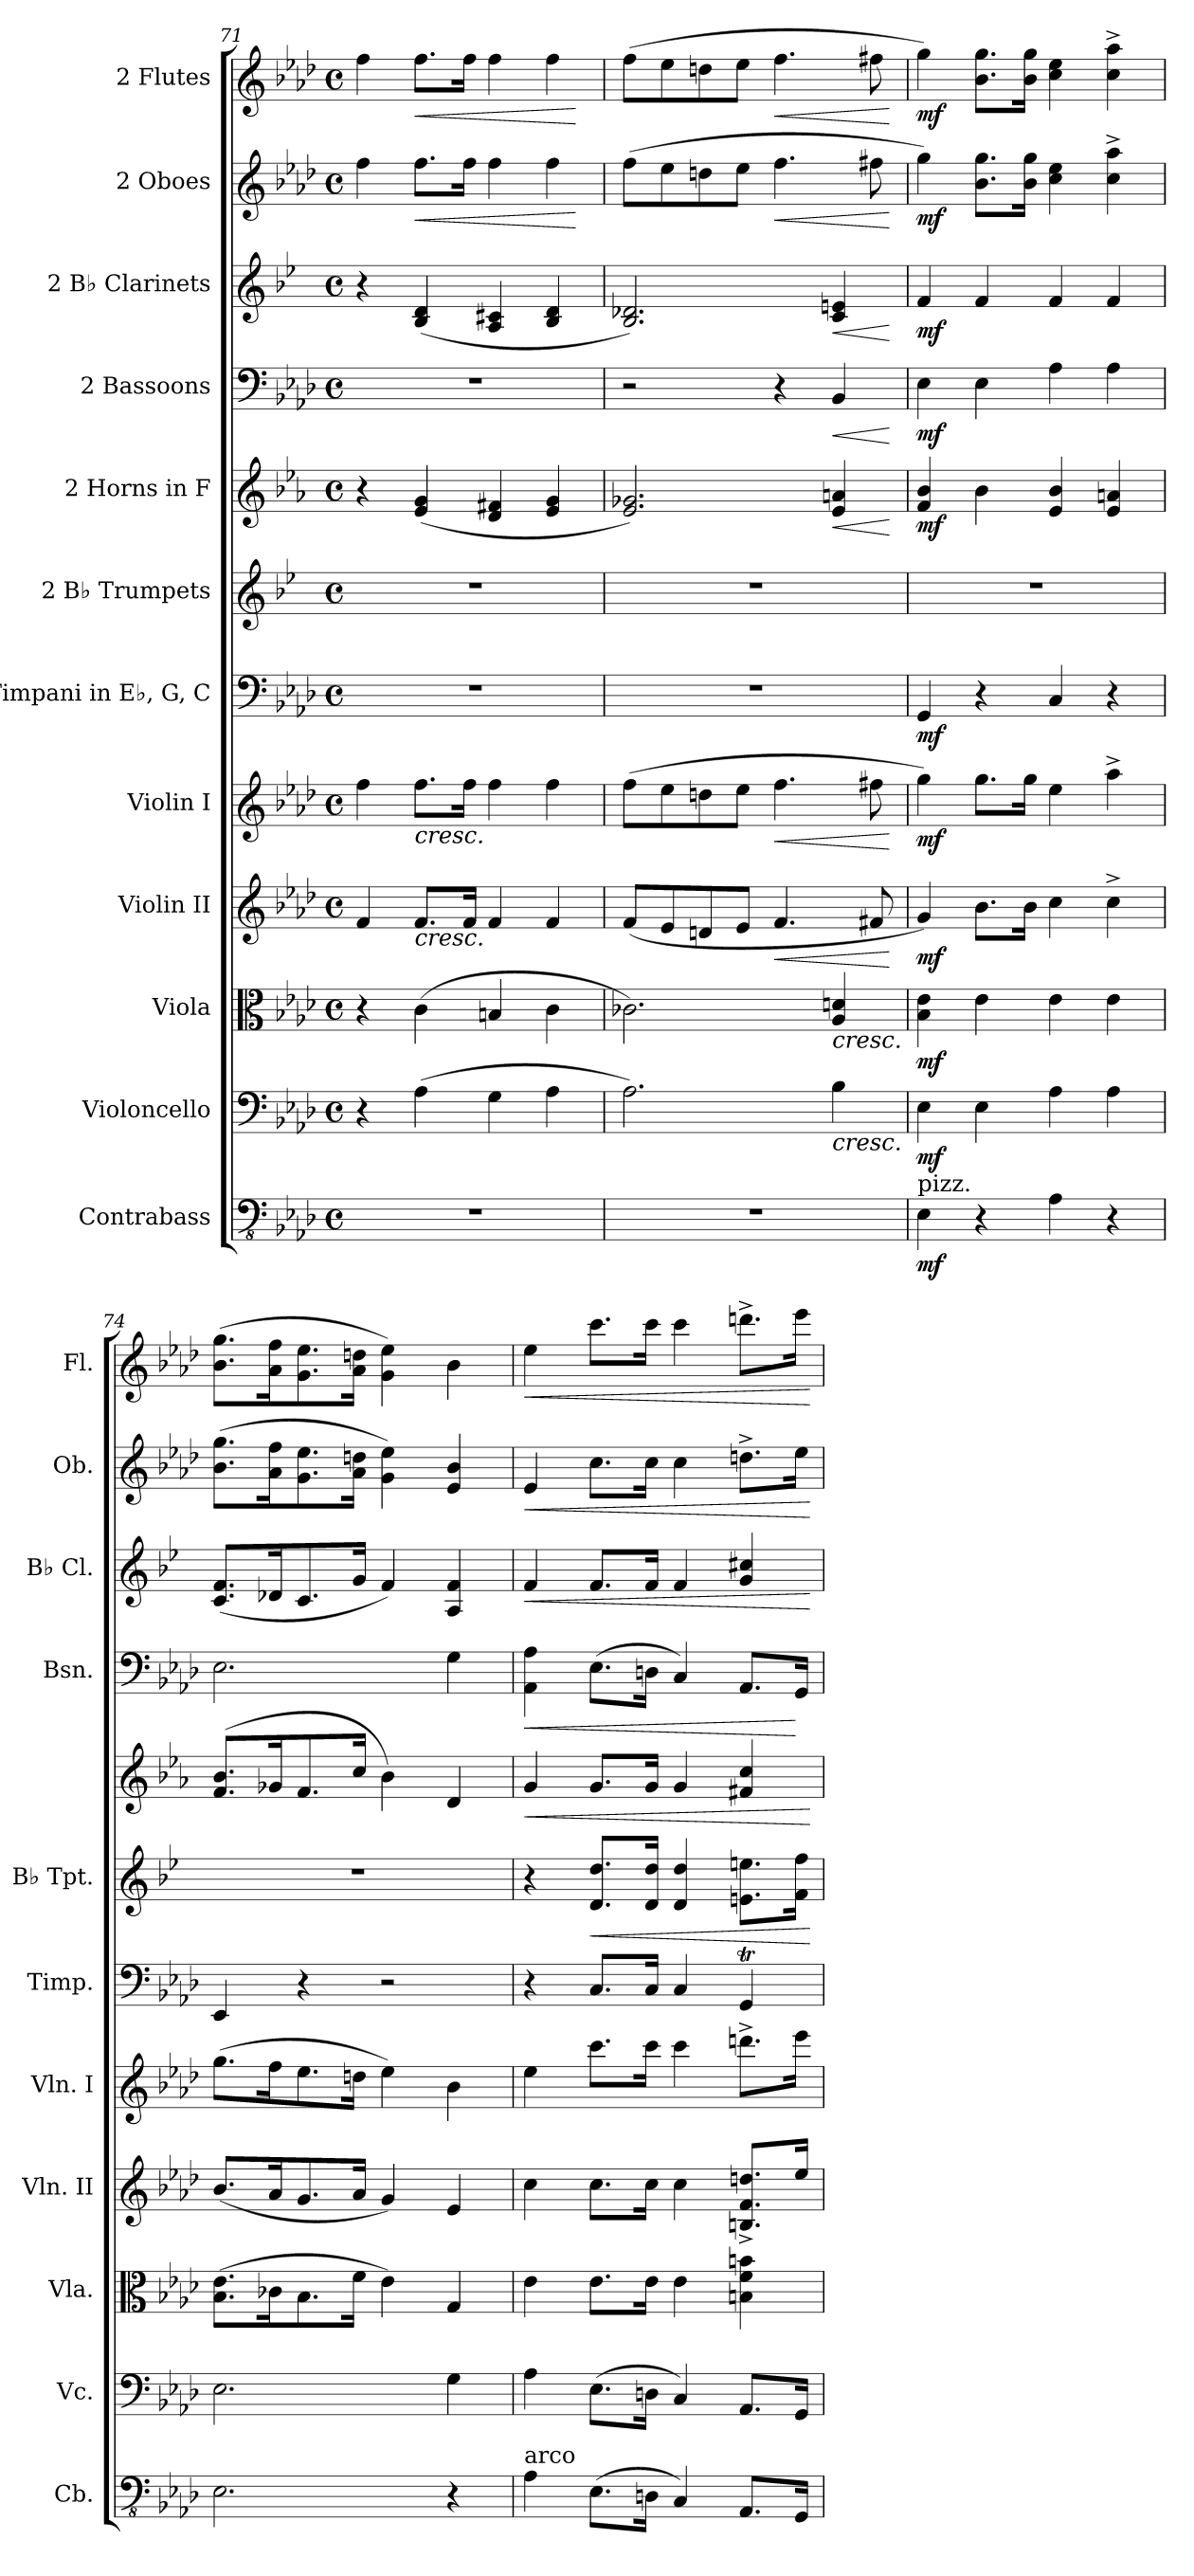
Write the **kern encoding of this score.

**kern	**dynam	**kern	**dynam	**kern	**dynam	**kern	**dynam	**kern	**dynam	**kern	**dynam	**kern	**dynam	**kern	**dynam	**kern	**dynam	**kern	**dynam	**kern	**dynam	**kern	**dynam
*part12	*part12	*part11	*part11	*part10	*part10	*part9	*part9	*part8	*part8	*part7	*part7	*part6	*part6	*part5	*part5	*part4	*part4	*part3	*part3	*part2	*part2	*part1	*part1
*staff12	*staff12	*staff11	*staff11	*staff10	*staff10	*staff9	*staff9	*staff8	*staff8	*staff7	*staff7	*staff6	*staff6	*staff5	*staff5	*staff4	*staff4	*staff3	*staff3	*staff2	*staff2	*staff1	*staff1
*I"Contrabass	*	*I"Violoncello	*	*I"Viola	*	*I"Violin II	*	*I"Violin I	*	*I"Timpani in E♭, G, C	*	*I"2 B♭ Trumpets	*	*I"2 Horns in F	*	*I"2 Bassoons	*	*I"2 B♭ Clarinets	*	*I"2 Oboes	*	*I"2 Flutes	*
*I'Cb.	*	*I'Vc.	*	*I'Vla.	*	*I'Vln. II	*	*I'Vln. I	*	*I'Timp.	*	*I'B♭ Tpt.	*	*	*	*I'Bsn.	*	*I'B♭ Cl.	*	*I'Ob.	*	*I'Fl.	*
*clefFv4	*	*clefF4	*	*clefC3	*	*clefG2	*	*clefG2	*	*clefF4	*	*clefG2	*	*clefG2	*	*clefF4	*	*clefG2	*	*clefG2	*	*clefG2	*
*	*	*	*	*	*	*	*	*	*	*	*	*ITrd1c2	*	*ITrd4c7	*	*	*	*ITrd1c2	*	*	*	*	*
*k[b-e-a-d-]	*	*k[b-e-a-d-]	*	*k[b-e-a-d-]	*	*k[b-e-a-d-]	*	*k[b-e-a-d-]	*	*k[b-e-a-d-]	*	*k[b-e-a-d-]	*	*k[b-e-a-d-]	*	*k[b-e-a-d-]	*	*k[b-e-a-d-]	*	*k[b-e-a-d-]	*	*k[b-e-a-d-]	*
*M4/4	*	*M4/4	*	*M4/4	*	*M4/4	*	*M4/4	*	*M4/4	*	*M4/4	*	*M4/4	*	*M4/4	*	*M4/4	*	*M4/4	*	*M4/4	*
*met(c)	*	*met(c)	*	*met(c)	*	*met(c)	*	*met(c)	*	*met(c)	*	*met(c)	*	*met(c)	*	*met(c)	*	*met(c)	*	*met(c)	*	*met(c)	*
=71	=71	=71	=71	=71	=71	=71	=71	=71	=71	=71	=71	=71	=71	=71	=71	=71	=71	=71	=71	=71	=71	=71	=71
1r	.	4r	.	4r	.	4f/	.	4ff\	.	1r	.	1r	.	4r	.	1r	.	4r	.	4ff\	.	4ff\	.
!	!	!	!	!	!	!	!LO:HP:b	!	!LO:HP:b	!	!	!	!	!	!	!	!	!	!	!	!LO:HP:b	!	!LO:HP:b
.	.	(>4A-\	.	(>4c\	.	8.f/L	<	8.ff\L	<	.	.	.	.	(4A-/ 4c/	.	.	.	(4A-/ 4c/	.	8.ff\L	<	8.ff\L	<
.	.	.	.	.	.	16f/Jk	.	16ff\Jk	.	.	.	.	.	.	.	.	.	.	.	16ff\Jk	.	16ff\Jk	.
.	.	4G\	.	4Bn/	.	4f/	.	4ff\	.	.	.	.	.	4G/ 4Bn/	.	.	.	4G/ 4Bn/	.	4ff\	.	4ff\	.
.	.	4A-\	.	4c\	.	4f/	.	4ff\	.	.	.	.	.	4A-/ 4c/	.	.	.	4A-/ 4c/	.	4ff\	.	4ff\	.
.	.	.	.	.	.	.	.	.	.	.	.	.	.	.	.	.	.	.	.	.	[	.	[
=72	=72	=72	=72	=72	=72	=72	=72	=72	=72	=72	=72	=72	=72	=72	=72	=72	=72	=72	=72	=72	=72	=72	=72
1r	.	2.A-\)	.	2.c-X\)	.	(8f/L	.	(>8ff\L	.	1r	.	1r	.	2.A-/ 2.c-X/)	.	2r	.	2.A-/ 2.c-X/)	.	(>8ff\L	.	(>8ff\L	.
.	.	.	.	.	.	8e-/	.	8ee-\	.	.	.	.	.	.	.	.	.	.	.	8ee-\	.	8ee-\	.
.	.	.	.	.	.	8dn/	.	8ddn\	.	.	.	.	.	.	.	.	.	.	.	8ddn\	.	8ddn\	.
.	.	.	.	.	.	8e-/J	.	8ee-\J	.	.	.	.	.	.	.	.	.	.	.	8ee-\J	.	8ee-\J	.
!	!	!	!	!	!	!	!LO:HP:b	!	!LO:HP:b	!	!	!	!	!	!	!	!	!	!	!	!LO:HP:b	!	!LO:HP:b
.	.	.	.	.	.	4.f/	<	4.ff\	<	.	.	.	.	.	.	4r	.	.	.	4.ff\	<	4.ff\	<
!	!	!	!LO:HP:b	!	!LO:HP:b	!	!	!	!	!	!	!	!	!	!LO:HP:b	!	!LO:HP:b	!	!LO:HP:b	!	!	!	!
.	.	4B-\	<	4A-/ 4dn/	<	.	.	.	.	.	.	.	.	4A-/ 4dn/	<	4BB-/	<	4B-/ 4dn/	<	.	.	.	.
.	.	.	.	.	.	8f#X/	.	8ff#X\	.	.	.	.	.	.	.	.	.	.	.	8ff#X\	.	8ff#X\	.
.	.	.	.	.	.	.	[	.	[	.	.	.	.	.	[	.	[	.	[	.	[	.	[
=73	=73	=73	=73	=73	=73	=73	=73	=73	=73	=73	=73	=73	=73	=73	=73	=73	=73	=73	=73	=73	=73	=73	=73
!LO:TX:a:t=pizz.	!	!	!	!	!	!	!	!	!	!	!	!	!	!	!	!	!	!	!	!	!	!	!
!	!LO:DY:b	!	!LO:DY:b	!	!LO:DY:b	!	!LO:DY:b	!	!LO:DY:b	!	!LO:DY:b	!	!	!	!LO:DY:b	!	!LO:DY:b	!	!LO:DY:b	!	!LO:DY:b	!	!LO:DY:b
4EE-\	mf	4E-\	mf	4B-\ 4e-\	mf	4g/)	mf	4gg\)	mf	4GG/	mf	1r	.	4B-/ 4e-/	mf	4E-\	mf	4e-/	mf	4gg\)	mf	4gg\)	mf
4r	.	4E-\	.	4e-\	.	8.b-\L	.	8.gg\L	.	4r	.	.	.	4e-\	.	4E-\	.	4e-/	.	8.b-\ 8.gg\L	.	8.b-\ 8.gg\L	.
.	.	.	.	.	.	16b-\Jk	.	16gg\Jk	.	.	.	.	.	.	.	.	.	.	.	16b-\ 16gg\Jk	.	16b-\ 16gg\Jk	.
4AA-\	.	4A-\	.	4e-\	.	4cc\	.	4ee-\	.	4C/	.	.	.	4A-/ 4e-/	.	4A-\	.	4e-/	.	4cc\ 4ee-\	.	4cc\ 4ee-\	.
4r	.	4A-\	.	4e-\	.	4cc^\	.	4aa-^\	.	4r	.	.	.	4A-/ 4dn/	.	4A-\	.	4e-/	.	4cc\^ 4aa-\^	.	4cc\^ 4aa-\^	.
!!LO:PB:g=z
=74	=74	=74	=74	=74	=74	=74	=74	=74	=74	=74	=74	=74	=74	=74	=74	=74	=74	=74	=74	=74	=74	=74	=74
2.EE-\	.	2.E-\	.	(>8.B-\ 8.e-\L	.	(8.b-/L	.	(>8.gg\L	.	4EE-/	.	1r	.	(>8.B-/ 8.e-/L	.	2.E-\	.	(8.B-/ 8.e-/L	.	(>8.b-\ 8.gg\L	.	(>8.b-\ 8.gg\L	.
.	.	.	.	16c-X\K	.	16a-/K	.	16ff\K	.	.	.	.	.	16c-X/K	.	.	.	16c-X/K	.	16a-\ 16ff\K	.	16a-\ 16ff\K	.
.	.	.	.	8.B-\	.	8.g/	.	8.ee-\	.	4r	.	.	.	8.B-/	.	.	.	8.B-/	.	8.g\ 8.ee-\	.	8.g\ 8.ee-\	.
.	.	.	.	16f\Jk	.	16a-/Jk	.	16ddn\Jk	.	.	.	.	.	16f/Jk	.	.	.	16f/Jk	.	16a-\ 16ddn\Jk	.	16a-\ 16ddn\Jk	.
.	.	.	.	4e-\)	.	4g/)	.	4ee-\)	.	2r	.	.	.	4e-\)	.	.	.	4e-/)	.	4g\ 4ee-\)	.	4g\ 4ee-\)	.
4r	.	4G\	.	4G/	.	4e-/	.	4b-\	.	.	.	.	.	4G/	.	4G\	.	4G/ 4e-/	.	4e-/ 4b-/	.	4b-\	.
=75	=75	=75	=75	=75	=75	=75	=75	=75	=75	=75	=75	=75	=75	=75	=75	=75	=75	=75	=75	=75	=75	=75	=75
!LO:TX:a:t=arco	!	!	!	!	!	!	!	!	!	!	!	!	!	!	!	!	!	!	!	!	!	!	!
!	!	!	!	!	!	!	!	!	!	!	!	!	!	!	!LO:HP:b	!	!LO:HP:b	!	!LO:HP:b	!	!LO:HP:b	!	!LO:HP:b
4AA-\	.	4A-\	.	4e-\	.	4cc\	.	4ee-\	.	4r	.	4r	.	4c/	<	4AA-\ 4A-\	<	4e-/	<	4e-/	<	4ee-\	<
!	!	!	!	!	!	!	!	!	!	!	!	!	!LO:HP:b	!	!	!	!	!	!	!	!	!	!
(>8.EE-\L	.	(>8.E-\L	.	8.e-\L	.	8.cc\L	.	8.ccc\L	.	8.C/L	.	8.c/ 8.cc/L	<	8.c/L	.	(>8.E-\L	.	8.e-/L	.	8.cc\L	.	8.ccc\L	.
16DDn\Jk	.	16Dn\Jk	.	16e-\Jk	.	16cc\Jk	.	16ccc\Jk	.	16C/Jk	.	16c/ 16cc/Jk	.	16c/Jk	.	16Dn\Jk	.	16e-/Jk	.	16cc\Jk	.	16ccc\Jk	.
4CC/)	.	4C/)	.	4e-\	.	4cc\	.	4ccc\	.	4C/	.	4c/ 4cc/	.	4c/	.	4C/)	.	4e-/	.	4cc\	.	4ccc\	.
8.AAA-/L	.	8.AA-/L	.	4Bn\ 4f\ 4bn\	.	8.Bn/^ 8.f/^ 8.ddn/^L	.	8.dddn^\L	.	4GGt/	.	8.dn\ 8.ddn\L	.	4Bn/ 4f/	.	8.AA-/L	.	4f/ 4bn/	.	8.ddn^\L	.	8.dddn^\L	.
16GGG/Jk	.	16GG/Jk	.	.	.	16ee-/Jk	[	16eee-\Jk	.	.	.	16e-\ 16ee-\Jk	.	.	.	16GG/Jk	[	.	.	16ee-\Jk	.	16eee-\Jk	.
.	.	.	[	.	[	.	.	.	[	.	.	.	[	.	[	.	.	.	[	.	[	.	[
=	=	=	=	=	=	=	=	=	=	=	=	=	=	=	=	=	=	=	=	=	=	=	=
*-	*-	*-	*-	*-	*-	*-	*-	*-	*-	*-	*-	*-	*-	*-	*-	*-	*-	*-	*-	*-	*-	*-	*-
